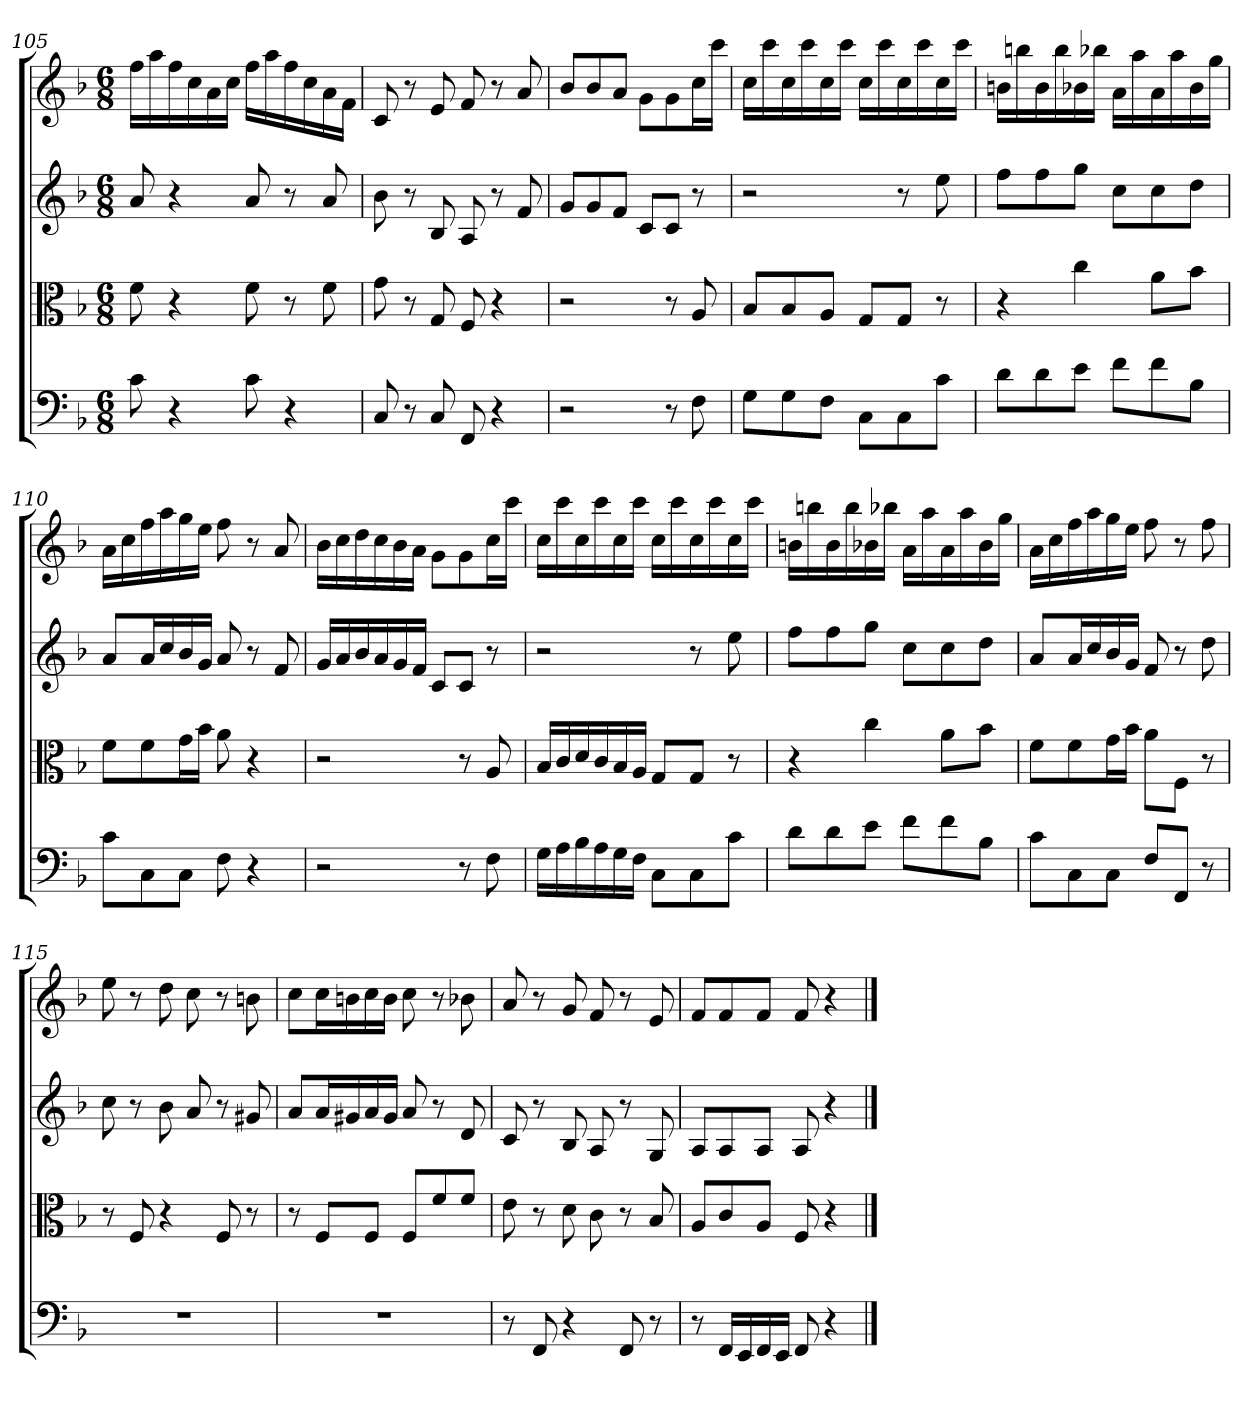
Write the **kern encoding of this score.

**kern	**kern	**kern	**kern
*part4	*part3	*part2	*part1
*staff4	*staff3	*staff2	*staff1
*clefF4	*clefC3	*	*
*k[b-]	*k[b-]	*k[b-]	*k[b-]
*F:	*F:	*F:	*F:
*M6/8	*M6/8	*M6/8	*M6/8
=105	=105	=105	=105
8c	8f	8a	16ffLL
.	.	.	16aa
4r	4r	4r	16ff
.	.	.	16cc
.	.	.	16a
.	.	.	16ccJJ
8c	8f	8a	16ffLL
.	.	.	16aa
4r	8r	8r	16ff
.	.	.	16cc
.	8f	8a	16a
.	.	.	16fJJ
=106	=106	=106	=106
8C	8g	8b-	8c
8r	8r	8r	8r
8C	8G	8B-	8e
8FF	8F	8A	8f
4r	4r	8r	8r
.	.	8f	8a
=107	=107	=107	=107
2r	2r	8gL	8b-L
.	.	8g	8b-
.	.	8fJ	8aJ
.	.	8cL	8gL
8r	8r	8cJ	8g
8F	8A	8r	16ccL
.	.	.	16cccJJ
=108	=108	=108	=108
8G\L	8B-/L	2r	16ccLL
.	.	.	16ccc
8G\	8B-/	.	16cc
.	.	.	16ccc
8F\J	8A/J	.	16cc
.	.	.	16cccJJ
8C\L	8G/L	.	16ccLL
.	.	.	16ccc
8C\	8G/J	8r	16cc
.	.	.	16ccc
8c\J	8r	8ee	16cc
.	.	.	16cccJJ
=109	=109	=109	=109
8d\L	4r	8ffL	16bnLL
.	.	.	16bbn
8d\	.	8ff	16b
.	.	.	16bb
8e\J	4cc	8ggJ	16b-X
.	.	.	16bb-XJJ
8f\L	.	8ccL	16aLL
.	.	.	16aa
8f\	8a\L	8cc	16a
.	.	.	16aa
8B-\J	8b-\J	8ddJ	16b-
.	.	.	16ggJJ
=110	=110	=110	=110
8c\L	8f\L	8aL	16aLL
.	.	.	16cc
8C\	8f\	16aL	16ff
.	.	16cc	16aa
8C\J	16g\L	16b-	16gg
.	16b-\JJ	16gJJ	16eeJJ
8F	8a	8a	8ff
4r	4r	8r	8r
.	.	8f	8a
=111	=111	=111	=111
2r	2r	16gLL	16b-LL
.	.	16a	16cc
.	.	16b-	16dd
.	.	16a	16cc
.	.	16g	16b-
.	.	16fJJ	16aJJ
.	.	8cL	8gL
8r	8r	8cJ	8g
8F	8A	8r	16ccL
.	.	.	16cccJJ
=112	=112	=112	=112
16G\LL	16B-/LL	2r	16ccLL
16A\	16c/	.	16ccc
16B-\	16d/	.	16cc
16A\	16c/	.	16ccc
16G\	16B-/	.	16cc
16F\JJ	16A/JJ	.	16cccJJ
8C\L	8G/L	.	16ccLL
.	.	.	16ccc
8C\	8G/J	8r	16cc
.	.	.	16ccc
8c\J	8r	8ee	16cc
.	.	.	16cccJJ
=113	=113	=113	=113
8d\L	4r	8ffL	16bnLL
.	.	.	16bbn
8d\	.	8ff	16b
.	.	.	16bb
8e\J	4cc	8ggJ	16b-X
.	.	.	16bb-XJJ
8f\L	.	8ccL	16aLL
.	.	.	16aa
8f\	8a\L	8cc	16a
.	.	.	16aa
8B-\J	8b-\J	8ddJ	16b-
.	.	.	16ggJJ
=114	=114	=114	=114
8c\L	8f\L	8aL	16aLL
.	.	.	16cc
8C\	8f\	16aL	16ff
.	.	16cc	16aa
8C\J	16g\L	16b-	16gg
.	16b-\JJ	16gJJ	16eeJJ
8F/L	8a\L	8f	8ff
8FF/J	8F\J	8r	8r
8r	8r	8dd	8ff
=115	=115	=115	=115
2.r	8r	8cc	8ee
.	8F	8r	8r
.	4r	8b-	8dd
.	.	8a	8cc
.	8F	8r	8r
.	8r	8g#X	8bn
=116	=116	=116	=116
2.r	8r	8aL	8ccL
.	8F/L	16aL	16ccL
.	.	16g#X	16bn
.	8F/J	16a	16cc
.	.	16g#JJ	16bJJ
.	8F/L	8a	8cc
.	8f/	8r	8r
.	8f/J	8d	8b-X
=117	=117	=117	=117
8r	8e	8c	8a
8FF	8r	8r	8r
4r	8d	8B-	8g
.	8c	8A	8f
8FF	8r	8r	8r
8r	8B-	8G	8e
=118	=118	=118	=118
8r	8A/L	8AL	8fL
16FF/LL	8c/	8A	8f
16EE/	.	.	.
16FF/	8A/J	8AJ	8fJ
16EE/JJ	.	.	.
8FF	8F	8A	8f
4r	4r	4r	4r
==	==	==	==
*-	*-	*-	*-
